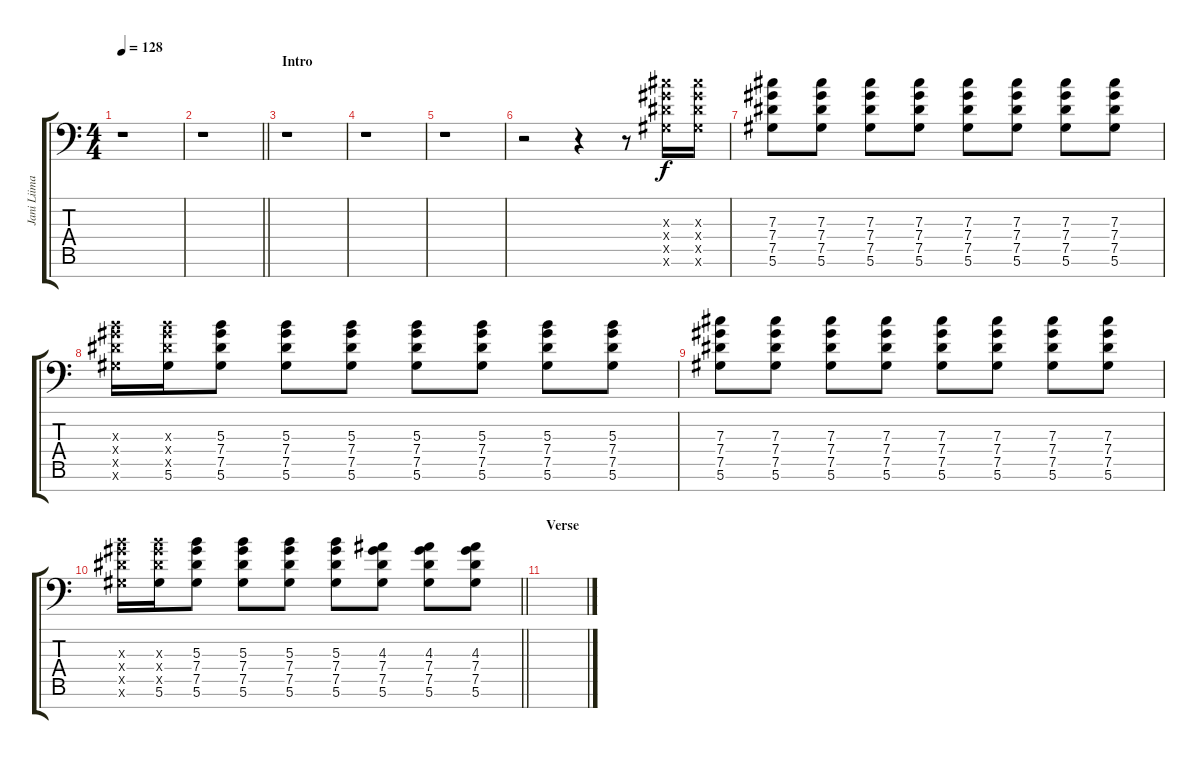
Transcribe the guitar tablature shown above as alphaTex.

\track ("Jani Liimatainen - Guitar" "Jani Liima") {instrument distortionguitar}
\staff {score tabs}
\tuning (Eb4 Bb3 Gb3 Db3 Ab2 Eb2 Bb1) {hide}
\ts (4 4)
\tempo 128
\clef f4
\ks c
r.1{dy f instrument distortionguitar} |
\barLineRight lightlight
r.1 |
\section ("" "Intro")
r.1 |
r.1 |
r.1 |
r.2 r.4 r.8 (7.3{x} 7.4{x} 7.5{x} 5.6{x}).16 (7.3{x} 7.4{x} 7.5{x} 5.6{x}).16 |
(7.3 7.4 7.5 5.6).8 (7.3 7.4 7.5 5.6).8 (7.3 7.4 7.5 5.6).8 (7.3 7.4 7.5 5.6).8 (7.3 7.4 7.5 5.6).8 (7.3 7.4 7.5 5.6).8 (7.3 7.4 7.5 5.6).8 (7.3 7.4 7.5 5.6).8 |
(5.3{x} 7.4{x} 7.5{x} 5.6{x}).16 (5.3{x} 7.4{x} 7.5{x} 5.6).16 (5.3 7.4 7.5 5.6).8 (5.3 7.4 7.5 5.6).8 (5.3 7.4 7.5 5.6).8 (5.3 7.4 7.5 5.6).8 (5.3 7.4 7.5 5.6).8 (5.3 7.4 7.5 5.6).8 (5.3 7.4 7.5 5.6).8 |
(7.3 7.4 7.5 5.6).8 (7.3 7.4 7.5 5.6).8 (7.3 7.4 7.5 5.6).8 (7.3 7.4 7.5 5.6).8 (7.3 7.4 7.5 5.6).8 (7.3 7.4 7.5 5.6).8 (7.3 7.4 7.5 5.6).8 (7.3 7.4 7.5 5.6).8 |
\barLineRight lightlight
(5.3{x} 7.4{x} 7.5{x} 5.6{x}).16 (5.3{x} 7.4{x} 7.5{x} 5.6).16 (5.3 7.4 7.5 5.6).8 (5.3 7.4 7.5 5.6).8 (5.3 7.4 7.5 5.6).8 (5.3 7.4 7.5 5.6).8 (4.3 7.4 7.5 5.6).8 (4.3 7.4 7.5 5.6).8 (4.3 7.4 7.5 5.6).8 |
\section ("" "Verse")
